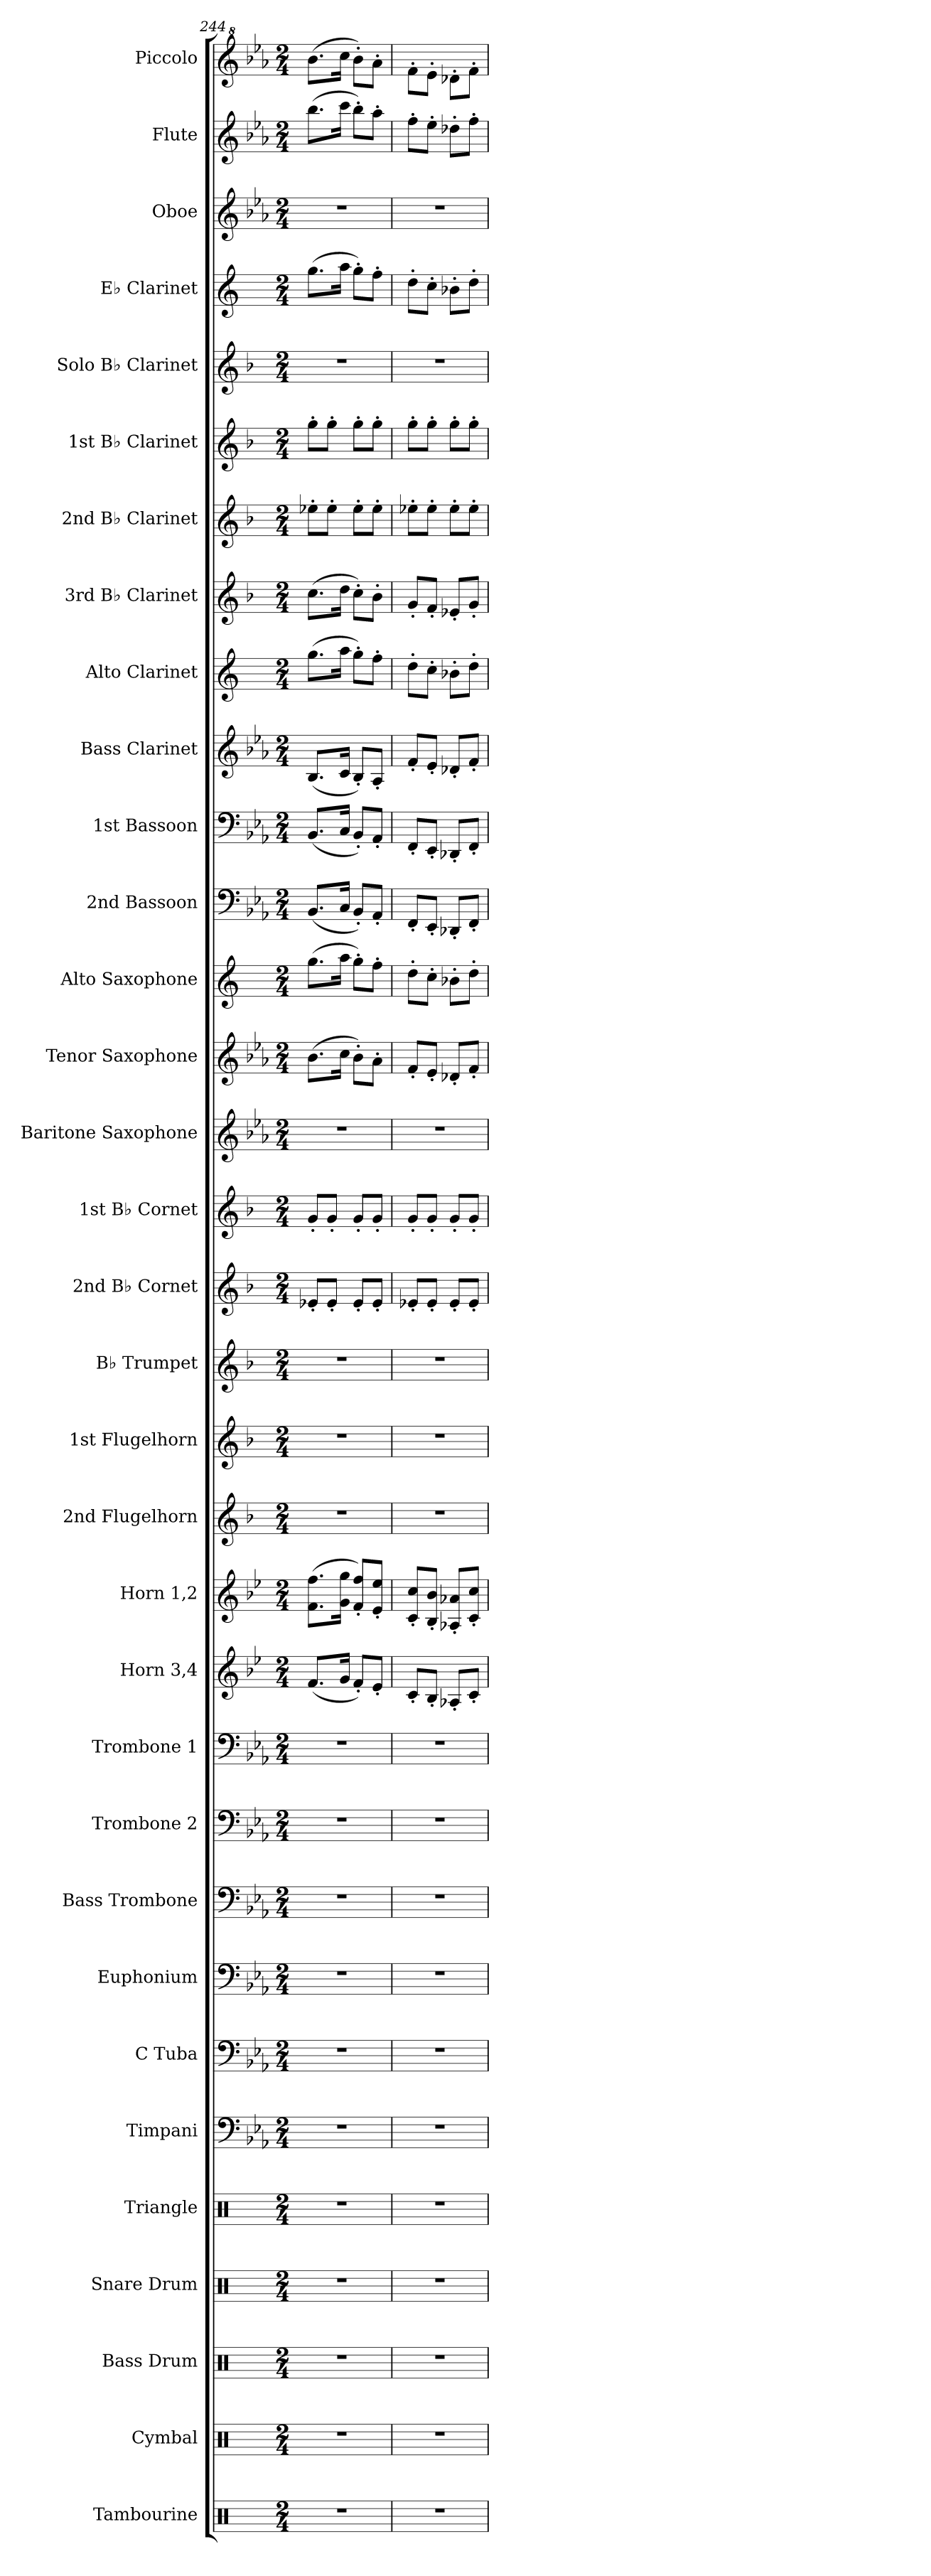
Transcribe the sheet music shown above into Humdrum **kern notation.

**kern	**kern	**kern	**kern	**kern	**kern	**kern	**kern	**kern	**kern	**kern	**kern	**kern	**kern	**kern	**kern	**kern	**kern	**kern	**kern	**kern	**kern	**kern	**kern	**kern	**kern	**kern	**kern	**kern	**kern	**kern	**kern	**kern
*part33	*part32	*part31	*part30	*part29	*part28	*part27	*part26	*part25	*part24	*part23	*part22	*part21	*part20	*part19	*part18	*part17	*part16	*part15	*part14	*part13	*part12	*part11	*part10	*part9	*part8	*part7	*part6	*part5	*part4	*part3	*part2	*part1
*staff33	*staff32	*staff31	*staff30	*staff29	*staff28	*staff27	*staff26	*staff25	*staff24	*staff23	*staff22	*staff21	*staff20	*staff19	*staff18	*staff17	*staff16	*staff15	*staff14	*staff13	*staff12	*staff11	*staff10	*staff9	*staff8	*staff7	*staff6	*staff5	*staff4	*staff3	*staff2	*staff1
*I"Tambourine	*I"Cymbal	*I"Bass Drum	*I"Snare Drum	*I"Triangle	*I"Timpani	*I"C Tuba	*I"Euphonium	*I"Bass Trombone	*I"Trombone 2	*I"Trombone 1	*I"Horn 3,4	*I"Horn 1,2	*I"2nd Flugelhorn	*I"1st Flugelhorn	*I"B♭ Trumpet	*I"2nd B♭ Cornet	*I"1st B♭ Cornet	*I"Baritone Saxophone	*I"Tenor Saxophone	*I"Alto Saxophone	*I"2nd Bassoon	*I"1st Bassoon	*I"Bass Clarinet	*I"Alto Clarinet	*I"3rd B♭ Clarinet	*I"2nd B♭ Clarinet	*I"1st B♭ Clarinet	*I"Solo B♭ Clarinet	*I"E♭ Clarinet	*I"Oboe	*I"Flute	*I"Piccolo
*I'Tamb.	*I'Cym.	*I'B. Dr.	*I'Sn. Dr.	*I'Trgl.	*I'Timp.	*I'C Tu.	*I'Eu.	*I'B. Trb.	*I'Trb. 2	*I'Trb. 1	*I'Hn. 3,4	*I'Hn. 1,2	*I'2nd Flghn.	*I'1st Flghn.	*I'B♭ Tpt.	*I'2nd B♭ Cnt.	*I'1st B♭ Cnt.	*I'Bar. Sax.	*I'T. Sax.	*I'A. Sax.	*I'2nd Bsn.	*I'1st Bsn.	*I'B. Cl.	*I'A. Cl.	*I'3rd B♭ Cl.	*I'2nd B♭ Cl.	*I'1st B♭ Cl.	*I'Solo B♭ Cl.	*I'E♭ Cl.	*I'Ob.	*I'Fl.	*I'Picc.
!!LO:PB:g=z
*clefX	*clefX	*clefX	*clefX	*clefX	*clefF4	*clefF4	*clefF4	*clefF4	*clefF4	*clefF4	*clefG2	*clefG2	*clefG2	*clefG2	*clefG2	*clefG2	*clefG2	*clefG2	*clefG2	*clefG2	*clefF4	*clefF4	*clefG2	*clefG2	*clefG2	*clefG2	*clefG2	*clefG2	*clefG2	*clefG2	*clefG2	*clefG^2
*	*	*	*	*	*	*	*	*	*	*	*ITrd4c7	*ITrd4c7	*ITrd1c2	*ITrd1c2	*ITrd1c2	*ITrd1c2	*ITrd1c2	*ITrd12c21	*ITrd8c14	*ITrd5c9	*	*	*ITrd8c14	*ITrd5c9	*ITrd1c2	*ITrd1c2	*ITrd1c2	*ITrd1c2	*ITrd-2c-3	*	*	*ITrd-7c-12
*k[]	*k[]	*k[]	*k[]	*k[]	*k[b-e-a-]	*k[b-e-a-]	*k[b-e-a-]	*k[b-e-a-]	*k[b-e-a-]	*k[b-e-a-]	*k[b-e-a-]	*k[b-e-a-]	*k[b-e-a-]	*k[b-e-a-]	*k[b-e-a-]	*k[b-e-a-]	*k[b-e-a-]	*k[b-e-a-]	*k[b-e-a-]	*k[b-e-a-]	*k[b-e-a-]	*k[b-e-a-]	*k[b-e-a-]	*k[b-e-a-]	*k[b-e-a-]	*k[b-e-a-]	*k[b-e-a-]	*k[b-e-a-]	*k[b-e-a-]	*k[b-e-a-]	*k[b-e-a-]	*k[b-e-a-]
*C:	*C:	*C:	*C:	*C:	*E-:	*E-:	*E-:	*E-:	*E-:	*E-:	*E-:	*E-:	*E-:	*E-:	*E-:	*E-:	*E-:	*E-:	*E-:	*E-:	*E-:	*E-:	*E-:	*E-:	*E-:	*E-:	*E-:	*E-:	*E-:	*E-:	*E-:	*E-:
*M2/4	*M2/4	*M2/4	*M2/4	*M2/4	*M2/4	*M2/4	*M2/4	*M2/4	*M2/4	*M2/4	*M2/4	*M2/4	*M2/4	*M2/4	*M2/4	*M2/4	*M2/4	*M2/4	*M2/4	*M2/4	*M2/4	*M2/4	*M2/4	*M2/4	*M2/4	*M2/4	*M2/4	*M2/4	*M2/4	*M2/4	*M2/4	*M2/4
=244	=244	=244	=244	=244	=244	=244	=244	=244	=244	=244	=244	=244	=244	=244	=244	=244	=244	=244	=244	=244	=244	=244	=244	=244	=244	=244	=244	=244	=244	=244	=244	=244
2r	2r	2r	2r	2r	2r	2r	2r	2r	2r	2r	(8.B-/L	(8.B-\ 8.b-\L	2r	2r	2r	8d-X'/L	8f'/L	2r	(8.B-\L	(8.b-\L	(8.BB-/L	(8.BB-/L	(8.BB-/L	(8.b-\L	(8.b-\L	8dd-X'\L	8ff'\L	2r	(8.bb-\L	2r	(8.bb-\L	(8.bbb-\L
.	.	.	.	.	.	.	.	.	.	.	.	.	.	.	.	8d-'/J	8f'/J	.	.	.	.	.	.	.	.	8dd-'\J	8ff'\J	.	.	.	.	.
.	.	.	.	.	.	.	.	.	.	.	16c/Jk	16c\ 16cc\Jk	.	.	.	.	.	.	16c\Jk	16cc\Jk	16C/Jk	16C/Jk	16C/Jk	16cc\Jk	16cc\Jk	.	.	.	16ccc\Jk	.	16ccc\Jk	16cccc\Jk
.	.	.	.	.	.	.	.	.	.	.	8B-'/L)	8B-/' 8b-/'L)	.	.	.	8d-'/L	8f'/L	.	8B-'\L)	8b-'\L)	8BB-'/L)	8BB-'/L)	8BB-'/L)	8b-'\L)	8b-'\L)	8dd-'\L	8ff'\L	.	8bb-'\L)	.	8bb-'\L)	8bbb-'\L)
.	.	.	.	.	.	.	.	.	.	.	8A-'/J	8A-/' 8a-/'J	.	.	.	8d-'/J	8f'/J	.	8A-'\J	8a-'\J	8AA-'/J	8AA-'/J	8AA-'/J	8a-'\J	8a-'\J	8dd-'\J	8ff'\J	.	8aa-'\J	.	8aa-'\J	8aaa-'\J
=245	=245	=245	=245	=245	=245	=245	=245	=245	=245	=245	=245	=245	=245	=245	=245	=245	=245	=245	=245	=245	=245	=245	=245	=245	=245	=245	=245	=245	=245	=245	=245	=245
2r	2r	2r	2r	2r	2r	2r	2r	2r	2r	2r	8F'/L	8F/' 8f/'L	2r	2r	2r	8d-X'/L	8f'/L	2r	8F'/L	8f'\L	8FF'/L	8FF'/L	8F'/L	8f'\L	8f'/L	8dd-X'\L	8ff'\L	2r	8ff'\L	2r	8ff'\L	8fff'\L
.	.	.	.	.	.	.	.	.	.	.	8E-'/J	8E-/' 8e-/'J	.	.	.	8d-'/J	8f'/J	.	8E-'/J	8e-'\J	8EE-'/J	8EE-'/J	8E-'/J	8e-'\J	8e-'/J	8dd-'\J	8ff'\J	.	8ee-'\J	.	8ee-'\J	8eee-'\J
.	.	.	.	.	.	.	.	.	.	.	8D-X'/L	8D-X/' 8d-X/'L	.	.	.	8d-'/L	8f'/L	.	8D-X'/L	8d-X'\L	8DD-X'/L	8DD-X'/L	8D-X'/L	8d-X'\L	8d-X'/L	8dd-'\L	8ff'\L	.	8dd-X'\L	.	8dd-X'\L	8ddd-X'\L
.	.	.	.	.	.	.	.	.	.	.	8F'/J	8F/' 8f/'J	.	.	.	8d-'/J	8f'/J	.	8F'/J	8f'\J	8FF'/J	8FF'/J	8F'/J	8f'\J	8f'/J	8dd-'\J	8ff'\J	.	8ff'\J	.	8ff'\J	8fff'\J
=	=	=	=	=	=	=	=	=	=	=	=	=	=	=	=	=	=	=	=	=	=	=	=	=	=	=	=	=	=	=	=	=
*-	*-	*-	*-	*-	*-	*-	*-	*-	*-	*-	*-	*-	*-	*-	*-	*-	*-	*-	*-	*-	*-	*-	*-	*-	*-	*-	*-	*-	*-	*-	*-	*-
